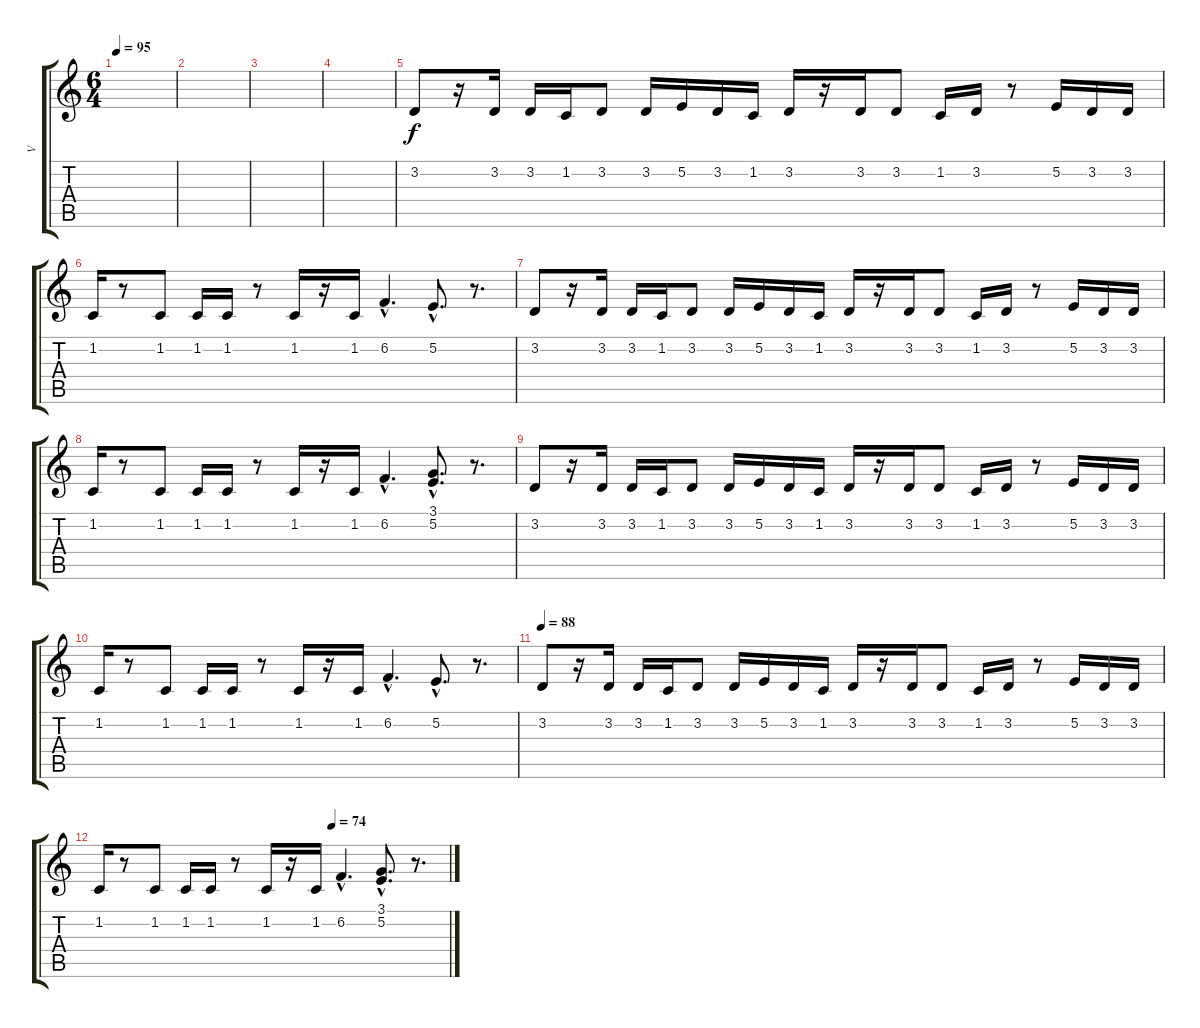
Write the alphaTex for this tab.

\track ("V" "V") {instrument frenchhorn}
\staff {score tabs}
\tuning (E4 B3 G3 D3 A2 E2) {hide}
\ts (6 4)
\tempo 95
\clef g2
\ks c
|
|
|
|
3.2.8 r.16 3.2.16 3.2.16 1.2.16 3.2.8 3.2.16 5.2.16 3.2.16 1.2.16 3.2.16 r.16 3.2.16 3.2.8 1.2.16 3.2.16 r.8 5.2.16 3.2.16 3.2.16 |
1.2.16 r.8 1.2.8 1.2.16 1.2.16 r.8 1.2.16 r.16 1.2.16 6.2{hac}.4{d} 5.2{hac}.8{d} r.8{d} |
3.2.8 r.16 3.2.16 3.2.16 1.2.16 3.2.8 3.2.16 5.2.16 3.2.16 1.2.16 3.2.16 r.16 3.2.16 3.2.8 1.2.16 3.2.16 r.8 5.2.16 3.2.16 3.2.16 |
1.2.16 r.8 1.2.8 1.2.16 1.2.16 r.8 1.2.16 r.16 1.2.16 6.2{hac}.4{d} (3.1{hac} 5.2{hac}).8{d} r.8{d} |
3.2.8 r.16 3.2.16 3.2.16 1.2.16 3.2.8 3.2.16 5.2.16 3.2.16 1.2.16 3.2.16 r.16 3.2.16 3.2.8 1.2.16 3.2.16 r.8 5.2.16 3.2.16 3.2.16 |
1.2.16 r.8 1.2.8 1.2.16 1.2.16 r.8 1.2.16 r.16 1.2.16 6.2{hac}.4{d} 5.2{hac}.8{d} r.8{d} |
\tempo 88
3.2.8 r.16 3.2.16 3.2.16 1.2.16 3.2.8 3.2.16 5.2.16 3.2.16 1.2.16 3.2.16 r.16 3.2.16 3.2.8 1.2.16 3.2.16 r.8 5.2.16 3.2.16 3.2.16 |
\tempo (74 0.6666666666666666)
1.2.16 r.8 1.2.8 1.2.16 1.2.16 r.8 1.2.16 r.16 1.2.16 6.2{hac}.4{d} (3.1{hac} 5.2{hac}).8{d} r.8{d}
